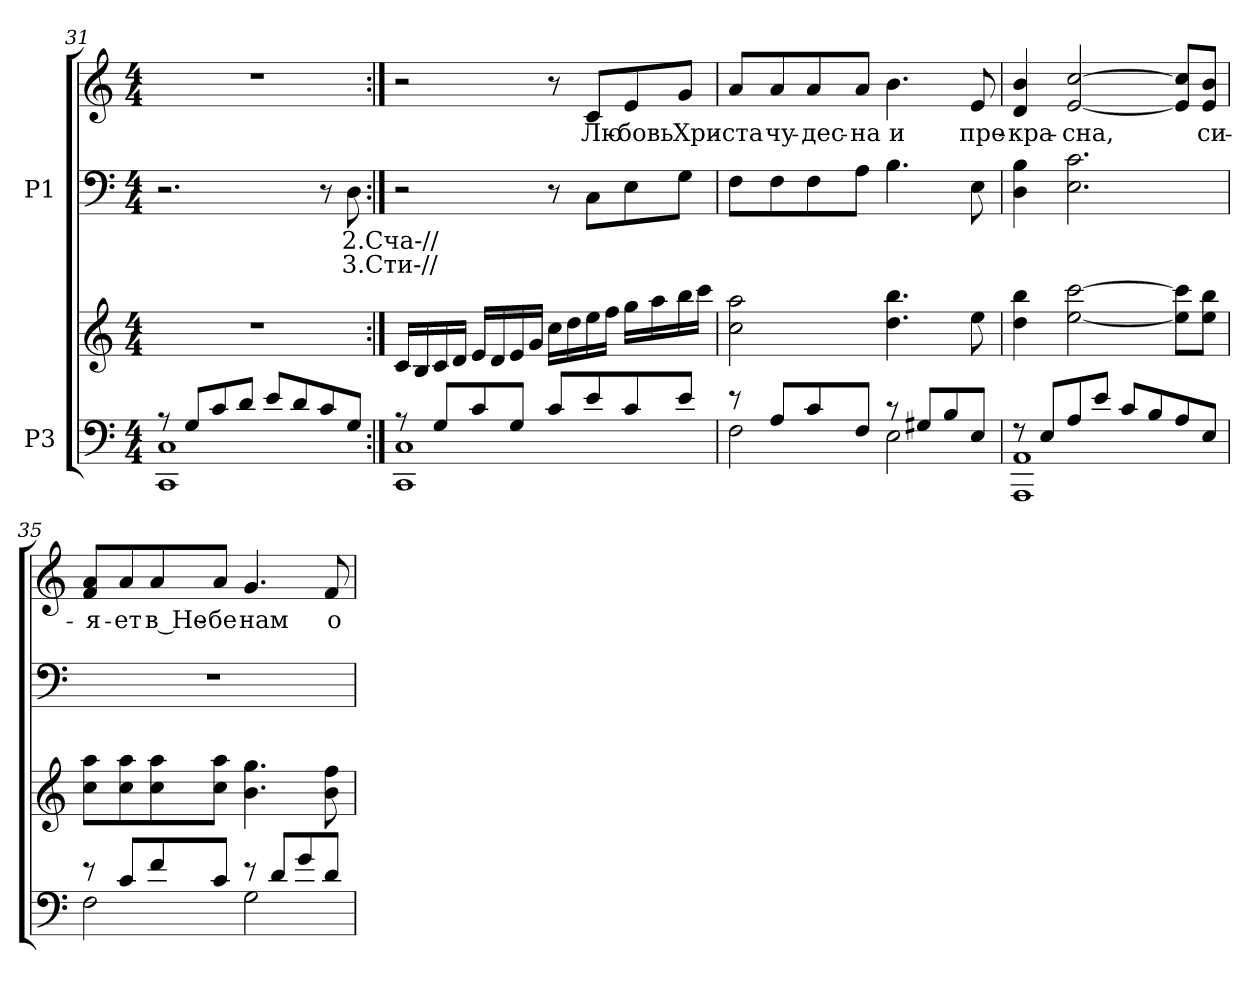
**kern	**kern	**kern	**text	**text	**kern	**text
*part2	*part2	*part1	*part1	*part1	*part1	*part1
*staff4	*staff3	*staff2	*staff2	*staff2	*staff1	*staff1
*I"P3	*	*I"P1	*	*	*	*
*clefF4	*clefG2	*clefF4	*	*	*clefG2	*
*k[]	*k[]	*k[]	*	*	*k[]	*
*C:	*C:	*C:	*	*	*C:	*
*M4/4	*M4/4	*M4/4	*	*	*M4/4	*
=31	=31	=31	=31	=31	=31	=31
*^	*	*	*	*	*	*
8r	1CCi 1Ci	1r	2.r	.	.	1r	.
8Gi/L	.	.	.	.	.	.	.
8ci/	.	.	.	.	.	.	.
8di/J	.	.	.	.	.	.	.
8ei/L	.	.	.	.	.	.	.
8di/	.	.	.	.	.	.	.
8ci/	.	.	8r	.	.	.	.
!	!	!	!	!LO:LY:a:color=#000000	!LO:LY:a:color=#000000	!	!
8Gi/J	.	.	8Di\	2.Сча-//	3.Сти-//	.	.
!!LO:LB:g=z
=32:|!	=32:|!	=32:|!	=32:|!	=32:|!	=32:|!	=32:|!	=32:|!
8r	1CCi 1Ci	16ci/LL	2r	.	.	2r	.
.	.	16Bi/	.	.	.	.	.
8Gi/L	.	16ci/	.	.	.	.	.
.	.	16di/JJ	.	.	.	.	.
8ci/	.	16ei/LL	.	.	.	.	.
.	.	16di/	.	.	.	.	.
8Gi/J	.	16ei/	.	.	.	.	.
.	.	16gi/JJ	.	.	.	.	.
8ci/L	.	16cci\LL	8r	.	.	8r	.
.	.	16ddi\	.	.	.	.	.
!	!	!	!	!	!	!	!LO:LY:b:color=#000000
8ei/	.	16eei\	8Ci\L	.	.	8ci/L	Лю-
.	.	16ffi\JJ	.	.	.	.	.
!	!	!	!	!	!	!	!LO:LY:b:color=#000000
8ci/	.	16ggi\LL	8Ei\	.	.	8ei/	-бовь
.	.	16aai\	.	.	.	.	.
!	!	!	!	!	!	!	!LO:LY:b:color=#000000
8ei/J	.	16bbi\	8Gi\J	.	.	8gi/J	Хри-
.	.	16ccci\JJ	.	.	.	.	.
=33	=33	=33	=33	=33	=33	=33	=33
!	!	!	!	!	!	!	!LO:LY:b:color=#000000
8r	2Fi\	2cci\ 2aai	8Fi\L	.	.	8ai/L	-ста
!	!	!	!	!	!	!	!LO:LY:b:color=#000000
8Ai/L	.	.	8Fi\	.	.	8ai/	чу-
!	!	!	!	!	!	!	!LO:LY:b:color=#000000
8ci/	.	.	8Fi\	.	.	8ai/	-дес-
!	!	!	!	!	!	!	!LO:LY:b:color=#000000
8Fi/J	.	.	8Ai\J	.	.	8ai/J	-на
!	!	!	!	!	!	!	!LO:LY:b:color=#000000
8r	2Ei\	4.ddi\ 4.bbi	4.Bi\	.	.	4.bi\	и
8G#Xi/L	.	.	.	.	.	.	.
8Bi/	.	.	.	.	.	.	.
!	!	!	!	!	!	!	!LO:LY:b:color=#000000
8Ei/J	.	8eei\	8Ei\	.	.	8ei/	пре-
=34	=34	=34	=34	=34	=34	=34	=34
!	!	!	!	!	!	!	!LO:LY:b:color=#000000
8r	1AAAi 1AAi	4ddi\ 4bbi	4Di\ 4Bi	.	.	4di/ 4bi	-кра-
8Ei/L	.	.	.	.	.	.	.
!	!	!	!	!	!	!	!LO:LY:b:color=#000000
8Ai/	.	[<2eei\ [>2ccci	2.Ei\ 2.ci	.	.	[<2ei/ [>2cci	-сна,
8ei/J	.	.	.	.	.	.	.
8ci/L	.	.	.	.	.	.	.
8Bi/	.	.	.	.	.	.	.
8Ai/	.	8eei\] 8ccci]L	.	.	.	8ei/] 8cci]L	.
!	!	!	!	!	!	!	!LO:LY:b:color=#000000
8Ei/J	.	8eei\ 8bbiJ	.	.	.	8ei/ 8biJ	си-
!!LO:LB:g=z
=35	=35	=35	=35	=35	=35	=35	=35
!	!	!	!	!	!	!	!LO:LY:b:color=#000000
8r	2Fi\	8cci\ 8aaiL	1r	.	.	8fi/ 8aiL	-я-
!	!	!	!	!	!	!	!LO:LY:b:color=#000000
8ci/L	.	8cci\ 8aai	.	.	.	8ai/	-ет
!	!	!	!	!	!	!	!LO:LY:b:color=#000000
8fi/	.	8cci\ 8aai	.	.	.	8ai/	в Не-
!	!	!	!	!	!	!	!LO:LY:b:color=#000000
8ci/J	.	8cci\ 8aaiJ	.	.	.	8ai/J	-бе
!	!	!	!	!	!	!	!LO:LY:b:color=#000000
8r	2Gi\	4.bi\ 4.ggi	.	.	.	4.gi/	нам
8di/L	.	.	.	.	.	.	.
8gi/	.	.	.	.	.	.	.
!	!	!	!	!	!	!	!LO:LY:b:color=#000000
8di/J	.	8bi\ 8ffi	.	.	.	8fi/	о-
*v	*v	*	*	*	*	*	*
=	=	=	=	=	=	=
*-	*-	*-	*-	*-	*-	*-
